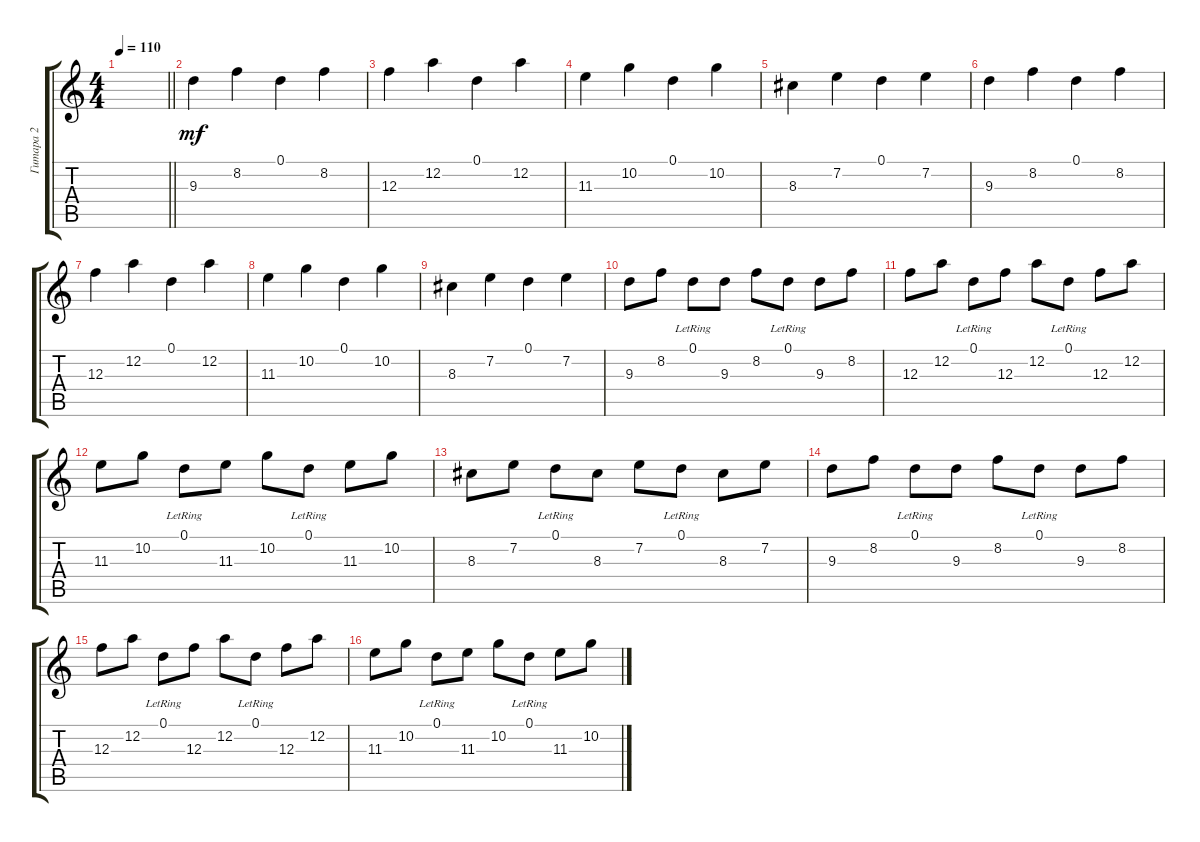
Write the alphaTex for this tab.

\track ("Гитара 2" "Гитара 2") {instrument acousticguitarsteel}
\staff {score tabs}
\tuning (D4 A3 F3 C3 G2 D2) {hide}
\ts (4 4)
\tempo 110
\clef g2
\barLineRight lightlight
\ks c
|
9.3.4{dy mf} 8.2.4 0.1.4 8.2.4 |
12.3.4 12.2.4 0.1.4 12.2.4 |
11.3.4 10.2.4 0.1.4 10.2.4 |
8.3.4 7.2.4 0.1.4 7.2.4 |
9.3.4 8.2.4 0.1.4 8.2.4 |
12.3.4 12.2.4 0.1.4 12.2.4 |
11.3.4 10.2.4 0.1.4 10.2.4 |
8.3.4 7.2.4 0.1.4 7.2.4 |
9.3.8 8.2.8 0.1{lr}.8 9.3.8 8.2.8 0.1{lr}.8 9.3.8 8.2.8 |
12.3.8 12.2.8 0.1{lr}.8 12.3.8 12.2.8 0.1{lr}.8 12.3.8 12.2.8 |
11.3.8 10.2.8 0.1{lr}.8 11.3.8 10.2.8 0.1{lr}.8 11.3.8 10.2.8 |
8.3.8 7.2.8 0.1{lr}.8 8.3.8 7.2.8 0.1{lr}.8 8.3.8 7.2.8 |
9.3.8 8.2.8 0.1{lr}.8 9.3.8 8.2.8 0.1{lr}.8 9.3.8 8.2.8 |
12.3.8 12.2.8 0.1{lr}.8 12.3.8 12.2.8 0.1{lr}.8 12.3.8 12.2.8 |
11.3.8 10.2.8 0.1{lr}.8 11.3.8 10.2.8 0.1{lr}.8 11.3.8 10.2.8
